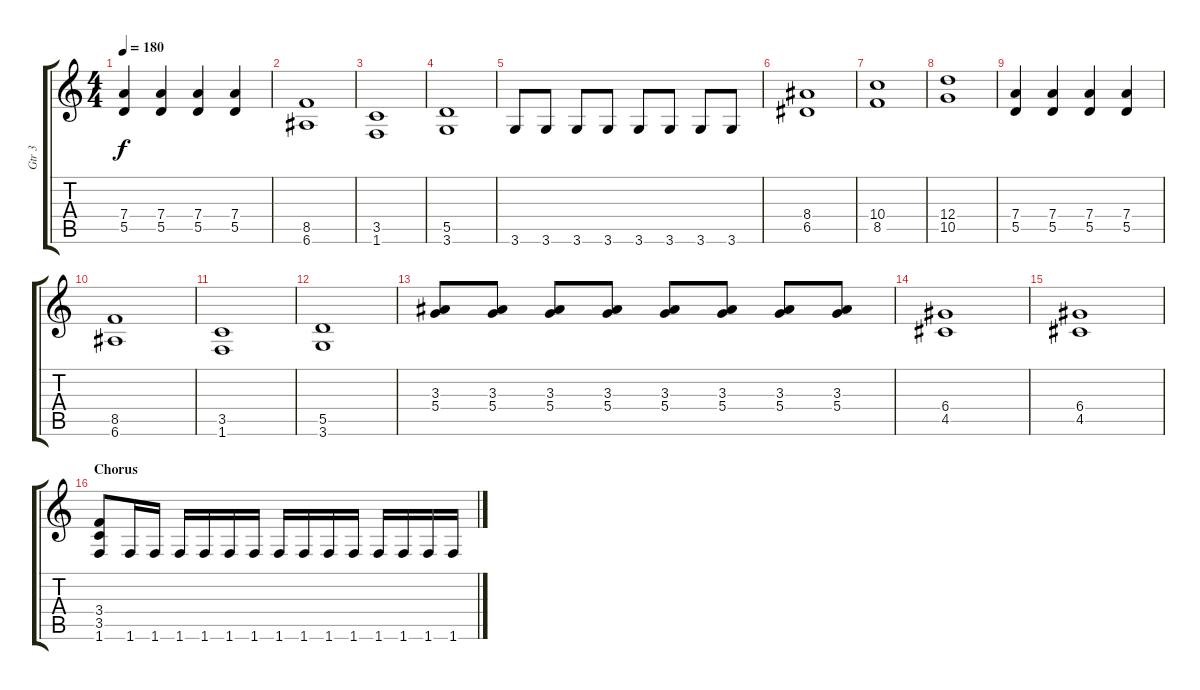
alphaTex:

\track ("Gtr 3" "Gtr 3") {instrument overdrivenguitar}
\staff {score tabs}
\tuning (E4 B3 G3 D3 A2 E2) {hide}
\ts (4 4)
\tempo 180
\clef g2
\ks c
(7.4 5.5).4{dy f} (7.4 5.5).4 (7.4 5.5).4 (7.4 5.5).4 |
(8.5 6.6).1 |
(3.5 1.6).1 |
(5.5 3.6).1 |
3.6.8 3.6.8 3.6.8 3.6.8 3.6.8 3.6.8 3.6.8 3.6.8 |
(8.4 6.5).1 |
(10.4 8.5).1 |
(12.4 10.5).1 |
(7.4 5.5).4 (7.4 5.5).4 (7.4 5.5).4 (7.4 5.5).4 |
(8.5 6.6).1 |
(3.5 1.6).1 |
(5.5 3.6).1 |
(3.3 5.4).8 (3.3 5.4).8 (3.3 5.4).8 (3.3 5.4).8 (3.3 5.4).8 (3.3 5.4).8 (3.3 5.4).8 (3.3 5.4).8 |
(6.4 4.5).1 |
(6.4 4.5).1 |
\section ("" "Chorus")
(3.4 3.5 1.6).8 1.6.16 1.6.16 1.6.16 1.6.16 1.6.16 1.6.16 1.6.16 1.6.16 1.6.16 1.6.16 1.6.16 1.6.16 1.6.16 1.6.16
